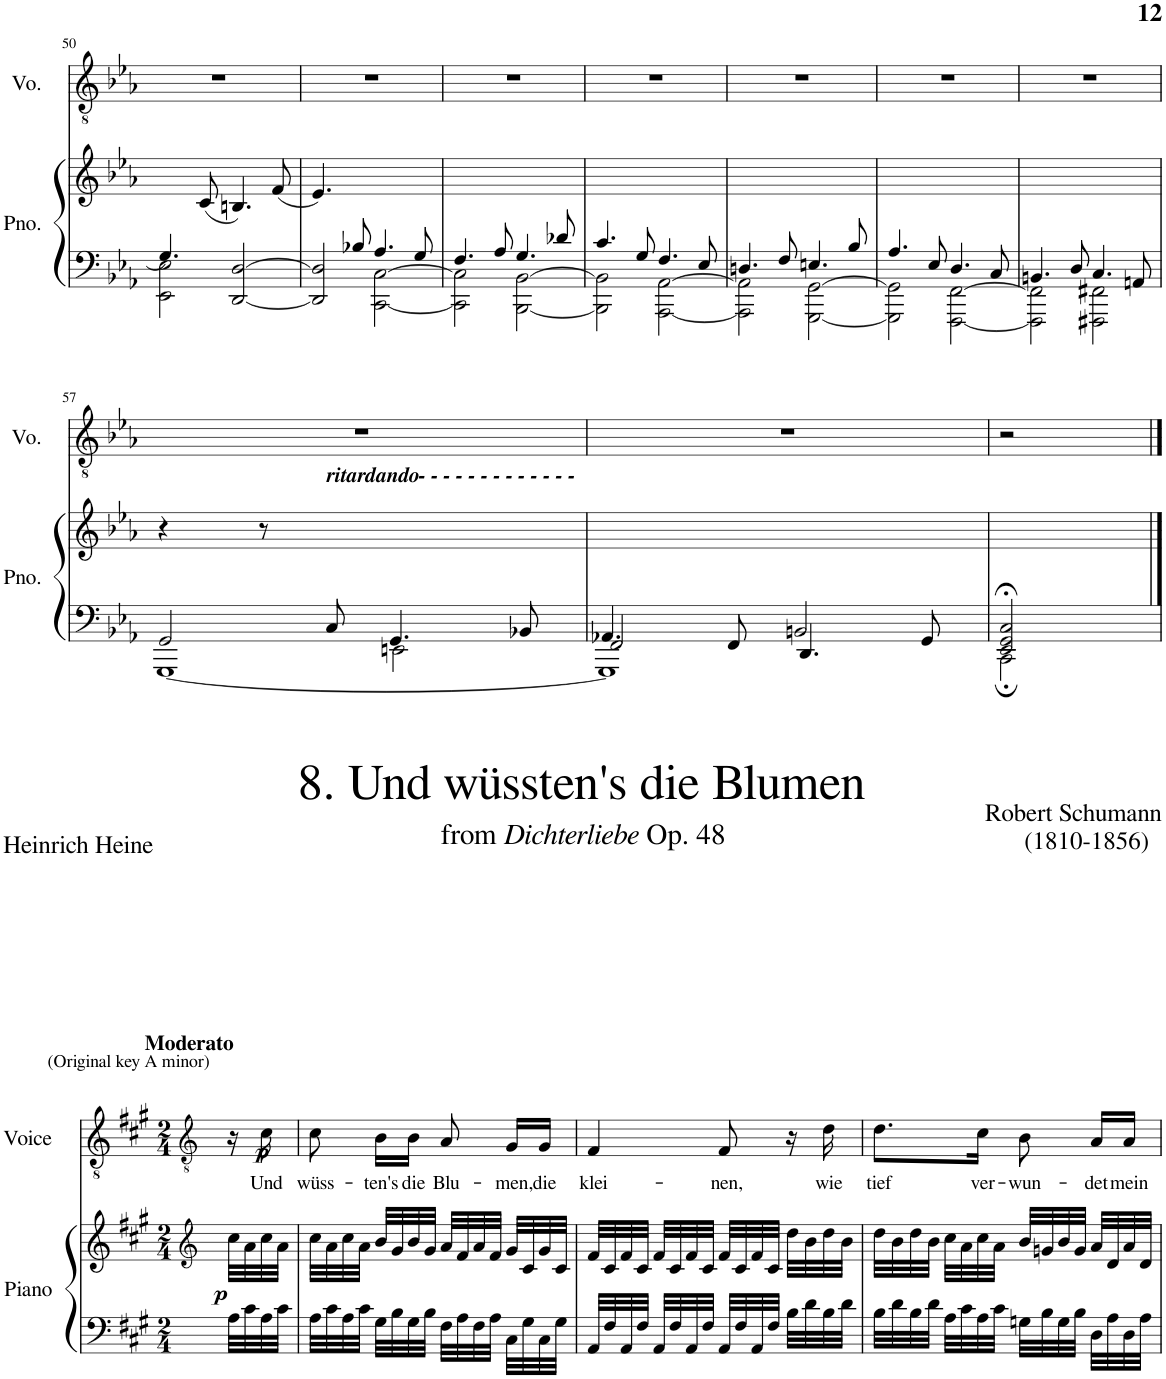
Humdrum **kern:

**kern	**kern	**dynam	**kern	**text	**dynam
*part2	*part2	*part2	*part1	*part1	*part1
*staff3	*staff2	*staff2/3	*staff1	*staff1	*staff1
*I"Piano	*	*	*I"Voice	*	*
*I'Pno.	*	*	*I'Vo.	*	*
!!LO:PB:g=z
*clefF4	*clefG2	*	*clefGv2	*	*
*k[b-e-a-]	*k[b-e-a-]	*	*k[b-e-a-]	*	*
*M2/2	*M2/2	*	*M2/2	*	*
*met(c|)	*met(c|)	*	*met(c|)	*	*
=50	=50	=50	=50	=50	=50
*^	*	*	*	*	*
4.G/	2EE-\ 2E-\	4.ryy	.	1r	.	.
2ryy	.	(8c/	.	.	.	.
.	[2DD/ [2D/	4.Bn/)	.	.	.	.
8ryy	.	(8f/	.	.	.	.
=51	=51	=51	=51	=51	=51	=51
4.ryy	2DD/] 2D/]	4.e-/)	.	1r	.	.
8B-X/	.	2ryy	.	.	.	.
4.A-/	[2CC\ [2C\	.	.	.	.	.
8G/	.	8ryy	.	.	.	.
=52	=52	=52	=52	=52	=52	=52
4.F/	2CC\] 2C\]	1ryy	.	1r	.	.
8A-/	.	.	.	.	.	.
4.G/	[2BBB-\ [2BB-\	.	.	.	.	.
8d-X/	.	.	.	.	.	.
=53	=53	=53	=53	=53	=53	=53
4.c/	2BBB-\] 2BB-\]	1ryy	.	1r	.	.
8G/	.	.	.	.	.	.
4.F/	[2AAA-\ [2AA-\	.	.	.	.	.
8E-/	.	.	.	.	.	.
=54	=54	=54	=54	=54	=54	=54
4.Dn/	2AAA-\] 2AA-\]	1ryy	.	1r	.	.
8F/	.	.	.	.	.	.
4.En/	[2GGG\ [2GG\	.	.	.	.	.
8B-/	.	.	.	.	.	.
=55	=55	=55	=55	=55	=55	=55
4.A-/	2GGG\] 2GG\]	1ryy	.	1r	.	.
8E-/	.	.	.	.	.	.
4.D/	[2FFF\ [2FF\	.	.	.	.	.
8C/	.	.	.	.	.	.
=56	=56	=56	=56	=56	=56	=56
4.BBn/	2FFF\] 2FF\]	1ryy	.	1r	.	.
8D/	.	.	.	.	.	.
4.C/	2FFF#X\ 2FF#X\	.	.	.	.	.
8AAn/	.	.	.	.	.	.
!!LO:LB:g=z
=57	=57	=57	=57	=57	=57	=57
*	*^	*	*	*^	*	*
4.ryy	2GG/	[1GGG	4r	.	1r	4.ryy	.	.
.	.	.	8r	.	.	.	.	.
!	!	!	!	!	!	!LO:TX:b:Bi:t=ritardando- - - - - - - - - - - - -	!	!
8C/	.	.	2ryy	.	.	2ryy	.	.
4.GG/	2EEn\	.	.	.	.	.	.	.
8BB-X/	.	.	8ryy	.	.	8ryy	.	.
*	*	*	*	*	*v	*v	*	*
=58	=58	=58	=58	=58	=58	=58	=58
4.AA-X/	2FF/	1GGG]	1ryy	.	1r	.	.
8FF/	.	.	.	.	.	.	.
4.DD/	2BBn/	.	.	.	.	.	.
8GG;</	.	.	.	.	.	.	.
*	*v	*v	*	*	*	*	*
=59	=59	=59	=59	=59	=59	=59
2EE-/;< 2GG/;< 2C/;<	2CC;\	2ryy	.	2r	.	.
*v	*v	*	*	*	*	*
!!LO:LB:g=z
==1	==1	==1	==1	==1	==1
*	*clefG2	*	*clefGv2	*	*
*k[f#c#g#]	*k[f#c#g#]	*	*k[f#c#g#]	*	*
*M2/4	*M2/4	*	*M2/4	*	*
*^	*	*	*	*	*
!	!	!	!	!LO:TX:a:t=Invisible notes, articulations, tempos, etc. are to provide better playback due to technology limitations and to reflect actual performance practice.	!	!
!	!	!	!	!LO:TX:a:B:t=Moderato	!	!
*v	*v	*	*	*	*	*
8ryy	8ryy	.	8ryy	.	.
!	!	!LO:DY:b	!	!	!
32A\LLL	32cc#\LLL	p	16r	.	.
32c#\	32a\	.	.	.	.
!	!	!	!LO:TX:a:t=(Original key A minor)	!	!
!	!	!	!	!LO:LY:b	!LO:DY:b
32A\	32cc#\	.	16c#\	Und	p
32c#\JJJ	32a\JJJ	.	.	.	.
=2	=2	=2	=2	=2	=2
!	!	!	!	!LO:LY:b	!
32A\LLL	32cc#\LLL	.	8c#\	wüss-	.
32c#\	32a\	.	.	.	.
32A\	32cc#\	.	.	.	.
32c#\JJJ	32a\JJJ	.	.	.	.
!	!	!	!	!LO:LY:b	!
32G#\LLL	32b/LLL	.	16B\LL	-ten's	.
32B\	32g#/	.	.	.	.
!	!	!	!	!LO:LY:b	!
32G#\	32b/	.	16B\JJ	die	.
32B\JJJ	32g#/JJJ	.	.	.	.
!	!	!	!	!LO:LY:b	!
32F#\LLL	32a/LLL	.	8A/	Blu-	.
32A\	32f#/	.	.	.	.
32F#\	32a/	.	.	.	.
32A\JJJ	32f#/JJJ	.	.	.	.
!	!	!	!	!LO:LY:b	!
32C#\LLL	32g#/LLL	.	16G#/LL	-men,	.
32G#\	32c#/	.	.	.	.
!	!	!	!	!LO:LY:b	!
32C#\	32g#/	.	16G#/JJ	die	.
32G#\JJJ	32c#/JJJ	.	.	.	.
=3	=3	=3	=3	=3	=3
!	!	!	!	!LO:LY:b	!
32AA/LLL	32f#/LLL	.	4F#/	klei-	.
32F#/	32c#/	.	.	.	.
32AA/	32f#/	.	.	.	.
32F#/JJJ	32c#/JJJ	.	.	.	.
32AA/LLL	32f#/LLL	.	.	.	.
32F#/	32c#/	.	.	.	.
32AA/	32f#/	.	.	.	.
32F#/JJJ	32c#/JJJ	.	.	.	.
!	!	!	!	!LO:LY:b	!
32AA/LLL	32f#/LLL	.	8F#/	-nen,	.
32F#/	32c#/	.	.	.	.
32AA/	32f#/	.	.	.	.
32F#/JJJ	32c#/JJJ	.	.	.	.
32B\LLL	32dd\LLL	.	16r	.	.
32d\	32b\	.	.	.	.
!	!	!	!	!LO:LY:b	!
32B\	32dd\	.	16d\	wie	.
32d\JJJ	32b\JJJ	.	.	.	.
=4	=4	=4	=4	=4	=4
!	!	!	!	!LO:LY:b	!
32B\LLL	32dd\LLL	.	8.d\L	tief	.
32d\	32b\	.	.	.	.
32B\	32dd\	.	.	.	.
32d\JJJ	32b\JJJ	.	.	.	.
32A\LLL	32cc#\LLL	.	.	.	.
32c#\	32a\	.	.	.	.
!	!	!	!	!LO:LY:b	!
32A\	32cc#\	.	16c#\Jk	ver-	.
32c#\JJJ	32a\JJJ	.	.	.	.
!	!	!	!	!LO:LY:b	!
32Gn\LLL	32b/LLL	.	8B\	-wun-	.
32B\	32gn/	.	.	.	.
32G\	32b/	.	.	.	.
32B\JJJ	32g/JJJ	.	.	.	.
!	!	!	!	!LO:LY:b	!
32D\LLL	32a/LLL	.	16A/LL	-det	.
32A\	32d/	.	.	.	.
!	!	!	!	!LO:LY:b	!
32D\	32a/	.	16A/JJ	mein	.
32A\JJJ	32d/JJJ	.	.	.	.
=	=	=	=	=	=
*-	*-	*-	*-	*-	*-
